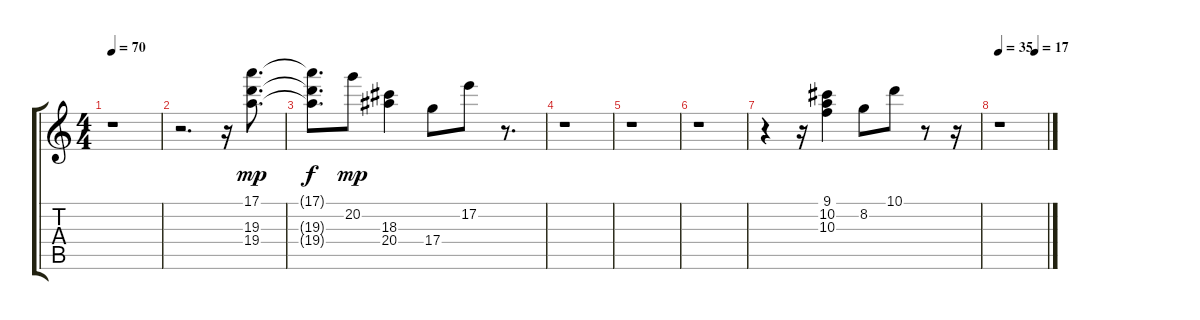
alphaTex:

\track "" {instrument acousticguitarnylon}
\staff {score tabs}
\tuning (E4 B3 G3 D3 A2 E2) {hide}
\ts (4 4)
\tempo 70
\clef g2
\ks c
r.1{dy mp} |
r.2{d} r.16 (17.1 19.3 19.4).8{d} |
(17.1{t} 19.3{t} 19.4{t}).8{d dy f} 20.2.8{dy mp} (18.3 20.4).4 17.4.8 17.2.8 r.8{d} |
r.1 |
r.1 |
r.1 |
r.4 r.16 (9.1 10.2 10.3).4 8.2.8 10.1.8 r.8 r.16 |
\tempo 35
\tempo (17 0.75)
r.1
